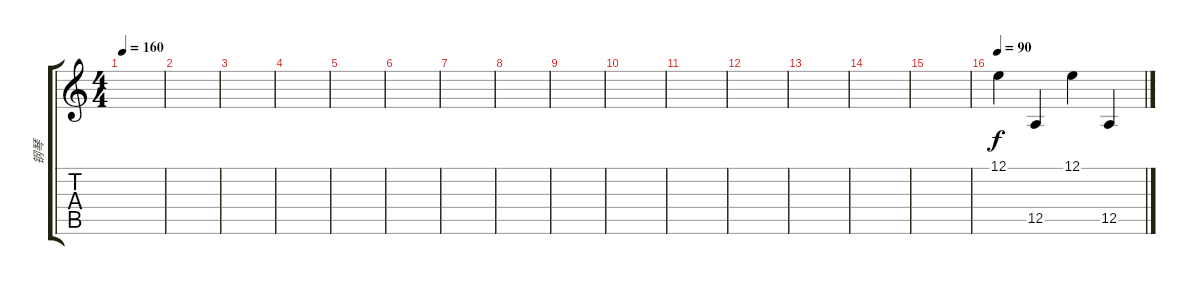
\track ("钢琴" "钢琴") {instrument acousticgrandpiano}
\staff {score tabs}
\tuning (E4 B3 G3 D3 A2 E2) {hide}
\ts (4 4)
\tempo 160
\clef g2
\ks c
|
|
|
|
|
|
|
|
|
|
|
|
|
|
|
\tempo 90
12.1.4 12.5.4 12.1.4 12.5.4
